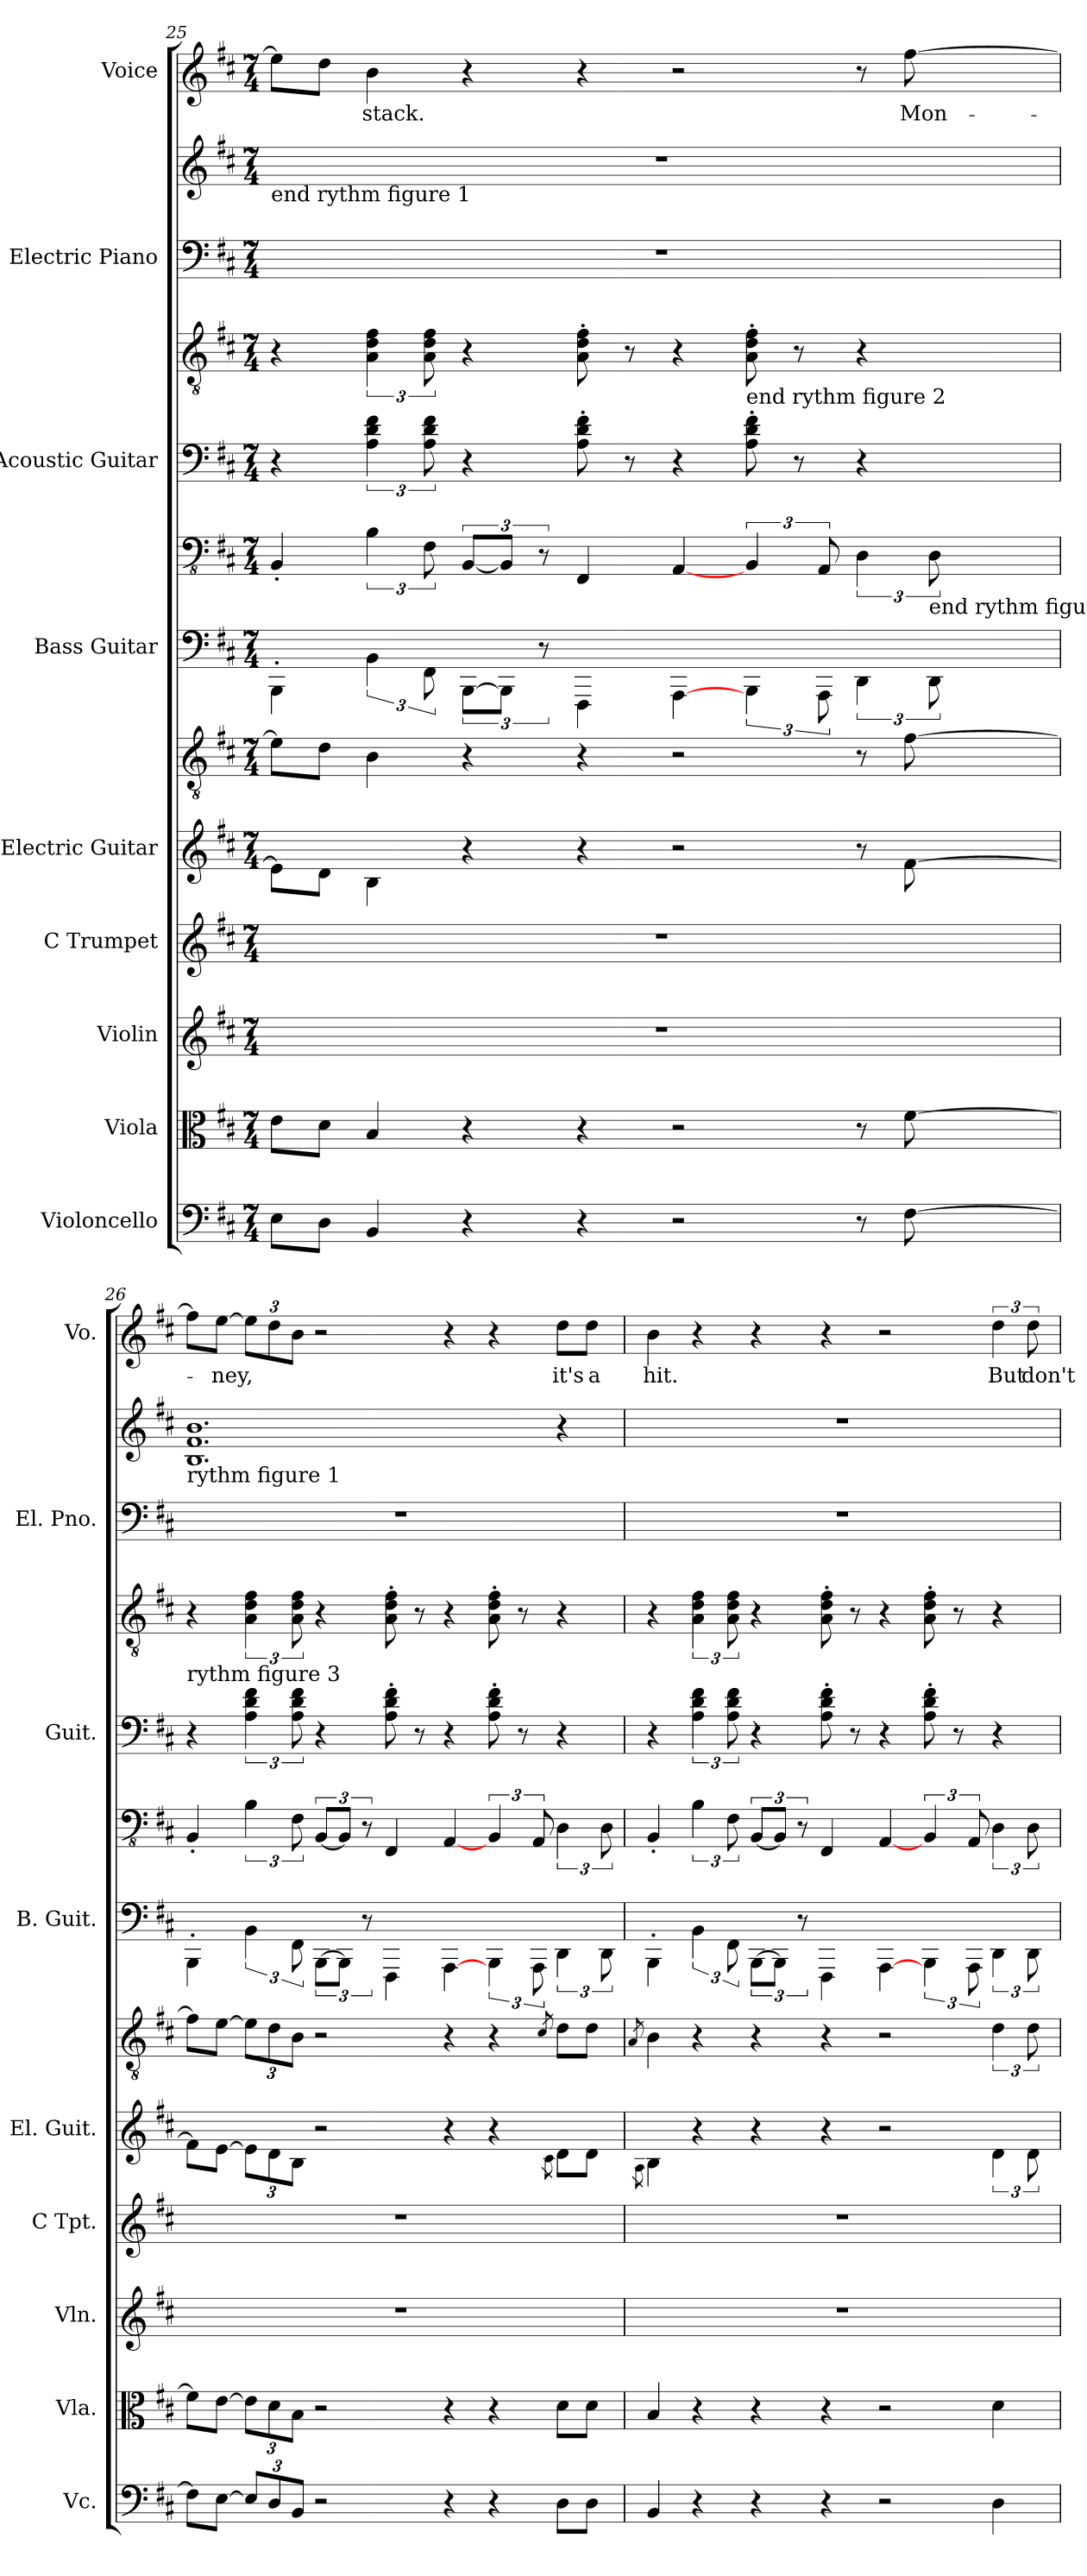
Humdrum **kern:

**kern	**kern	**kern	**kern	**kern	**kern	**kern	**kern	**kern	**kern	**kern	**kern	**kern	**text
*part9	*part8	*part7	*part6	*part5	*part5	*part4	*part4	*part3	*part3	*part2	*part2	*part1	*part1
*staff13	*staff12	*staff11	*staff10	*staff9	*staff8	*staff7	*staff6	*staff5	*staff4	*staff3	*staff2	*staff1	*staff1
*I"Violoncello	*I"Viola	*I"Violin	*I"C Trumpet	*I"Electric Guitar	*	*I"Bass Guitar	*	*I"Acoustic Guitar	*	*I"Electric Piano	*	*I"Voice	*
*I'Vc.	*I'Vla.	*I'Vln.	*I'C Tpt.	*I'El. Guit.	*	*I'B. Guit.	*	*I'Guit.	*	*I'El. Pno.	*	*I'Vo.	*
*clefF4	*clefC3	*clefG2	*clefG2	*	*clefGv2	*	*clefFv4	*	*clefGv2	*clefF4	*clefG2	*clefG2	*
*k[f#c#]	*k[f#c#]	*k[f#c#]	*k[f#c#]	*k[f#c#]	*k[f#c#]	*k[f#c#]	*k[f#c#]	*k[f#c#]	*k[f#c#]	*k[f#c#]	*k[f#c#]	*k[f#c#]	*
*M7/4	*M7/4	*M7/4	*M7/4	*M7/4	*M7/4	*M7/4	*M7/4	*M7/4	*M7/4	*M7/4	*M7/4	*M7/4	*
=25	=25	=25	=25	=25	=25	=25	=25	=25	=25	=25	=25	=25	=25
!	!	!	!	!	!	!	!	!	!	!	!LO:TX:b:t=end rythm figure 1	!	!
8E\L	8e\L	1..r	1..r	8e\L]	8e\L]	4BBB'\	4BBB'/	4r	4r	1..r	1..r	8ee\L]	.
8D\J	8d\J	.	.	8d\J	8d\J	.	.	.	.	.	.	8dd\J	.
4BB/	4B/	.	.	4B\	4B\	6BB\	6BB\	6A\ 6d\ 6f#\	6A\ 6d\ 6f#\	.	.	4b\	stack.
.	.	.	.	.	.	12FF#\	12FF#\	12A\ 12d\ 12f#\	12A\ 12d\ 12f#\	.	.	.	.
4r	4r	.	.	4r	4r	[12BBB\L	[12BBB/L	4r	4r	.	.	4r	.
.	.	.	.	.	.	12BBB\J]	12BBB/J]	.	.	.	.	.	.
.	.	.	.	.	.	12r	12r	.	.	.	.	.	.
4r	4r	.	.	4r	4r	4FFF#\	4FFF#/	8A\' 8d\' 8f#\'	8A\' 8d\' 8f#\'	.	.	4r	.
.	.	.	.	.	.	.	.	8r	8r	.	.	.	.
2r	2r	.	.	2r	2r	[4AAA\	[4AAA/	4r	4r	.	.	2r	.
!	!	!	!	!	!	!	!	!	!LO:TX:b:t=end rythm figure 2	!	!	!	!
.	.	.	.	.	.	6BBB\	6BBB/	8A\' 8d\' 8f#\'	8A\' 8d\' 8f#\'	.	.	.	.
.	.	.	.	.	.	.	.	8r	8r	.	.	.	.
.	.	.	.	.	.	12AAA\	12AAA/	.	.	.	.	.	.
8r	8r	.	.	8r	8r	6DD\	6DD\	4r	4r	.	.	8r	.
[8F#\	[8f#\	.	.	[8f#\	[8f#\	.	.	.	.	.	.	[8ff#\	Mon-
!	!	!	!	!	!	!	!LO:TX:b:t=end rythm figure 1	!	!	!	!	!	!
.	.	.	.	.	.	12DD\	12DD\	.	.	.	.	.	.
!!LO:PB:g=z
=26	=26	=26	=26	=26	=26	=26	=26	=26	=26	=26	=26	=26	=26
!	!	!	!	!	!	!	!	!	!	!	!LO:TX:b:t=rythm figure 1	!	!
!	!	!	!	!	!	!	!	!	!LO:TX:b:t=rythm figure 3	!	!	!	!
8F#\L]	8f#\L]	1..r	1..r	8f#\L]	8f#\L]	4BBB'\	4BBB'/	4r	4r	1..r	1.B 1.f# 1.b	8ff#\L]	.
[8E\J	[8e\J	.	.	[8e\J	[8e\J	.	.	.	.	.	.	[8ee\J	-ney,
*Xbrackettup	*Xbrackettup	*	*	*Xbrackettup	*Xbrackettup	*	*	*	*	*	*	*Xbrackettup	*
12E/L]	12e\L]	.	.	12e\L]	12e\L]	6BB\	6BB\	6A\ 6d\ 6f#\	6A\ 6d\ 6f#\	.	.	12ee\L]	.
12D/	12d\	.	.	12d\	12d\	.	.	.	.	.	.	12dd\	.
12BB/J	12B\J	.	.	12B\J	12B\J	12FF#\	12FF#\	12A\ 12d\ 12f#\	12A\ 12d\ 12f#\	.	.	12b\J	.
2r	2r	.	.	2r	2r	[12BBB\L	[12BBB/L	4r	4r	.	.	2r	.
.	.	.	.	.	.	12BBB\J]	12BBB/J]	.	.	.	.	.	.
.	.	.	.	.	.	12r	12r	.	.	.	.	.	.
.	.	.	.	.	.	4FFF#\	4FFF#/	8A\' 8d\' 8f#\'	8A\' 8d\' 8f#\'	.	.	.	.
.	.	.	.	.	.	.	.	8r	8r	.	.	.	.
4r	4r	.	.	4r	4r	[4AAA\	[4AAA/	4r	4r	.	.	4r	.
4r	4r	.	.	4r	4r	6BBB\	6BBB/	8A\' 8d\' 8f#\'	8A\' 8d\' 8f#\'	.	.	4r	.
.	.	.	.	.	.	.	.	8r	8r	.	.	.	.
.	.	.	.	.	.	12AAA\	12AAA/	.	.	.	.	.	.
.	.	.	.	8qc#\	8qc#/	.	.	.	.	.	.	.	.
8D\L	8d\L	.	.	8d\L	8d\L	6DD\	6DD\	4r	4r	.	4r	8dd\L	it's
8D\J	8d\J	.	.	8d\J	8d\J	.	.	.	.	.	.	8dd\J	a
.	.	.	.	.	.	12DD\	12DD\	.	.	.	.	.	.
=27	=27	=27	=27	=27	=27	=27	=27	=27	=27	=27	=27	=27	=27
.	.	.	.	8qA\	8qA/	.	.	.	.	.	.	.	.
4BB/	4B/	1..r	1..r	4B\	4B\	4BBB'\	4BBB'/	4r	4r	1..r	1..r	4b\	hit.
4r	4r	.	.	4r	4r	6BB\	6BB\	6A\ 6d\ 6f#\	6A\ 6d\ 6f#\	.	.	4r	.
.	.	.	.	.	.	12FF#\	12FF#\	12A\ 12d\ 12f#\	12A\ 12d\ 12f#\	.	.	.	.
4r	4r	.	.	4r	4r	[12BBB\L	[12BBB/L	4r	4r	.	.	4r	.
.	.	.	.	.	.	12BBB\J]	12BBB/J]	.	.	.	.	.	.
.	.	.	.	.	.	12r	12r	.	.	.	.	.	.
4r	4r	.	.	4r	4r	4FFF#\	4FFF#/	8A\' 8d\' 8f#\'	8A\' 8d\' 8f#\'	.	.	4r	.
.	.	.	.	.	.	.	.	8r	8r	.	.	.	.
2r	2r	.	.	2r	2r	[4AAA\	[4AAA/	4r	4r	.	.	2r	.
.	.	.	.	.	.	6BBB\	6BBB/	8A\' 8d\' 8f#\'	8A\' 8d\' 8f#\'	.	.	.	.
.	.	.	.	.	.	.	.	8r	8r	.	.	.	.
.	.	.	.	.	.	12AAA\	12AAA/	.	.	.	.	.	.
*	*	*	*	*brackettup	*brackettup	*	*	*	*	*	*	*brackettup	*
4D\	4d\	.	.	6d\	6d\	6DD\	6DD\	4r	4r	.	.	6dd\	But
.	.	.	.	12d\	12d\	12DD\	12DD\	.	.	.	.	12dd\	don't
=	=	=	=	=	=	=	=	=	=	=	=	=	=
*-	*-	*-	*-	*-	*-	*-	*-	*-	*-	*-	*-	*-	*-
